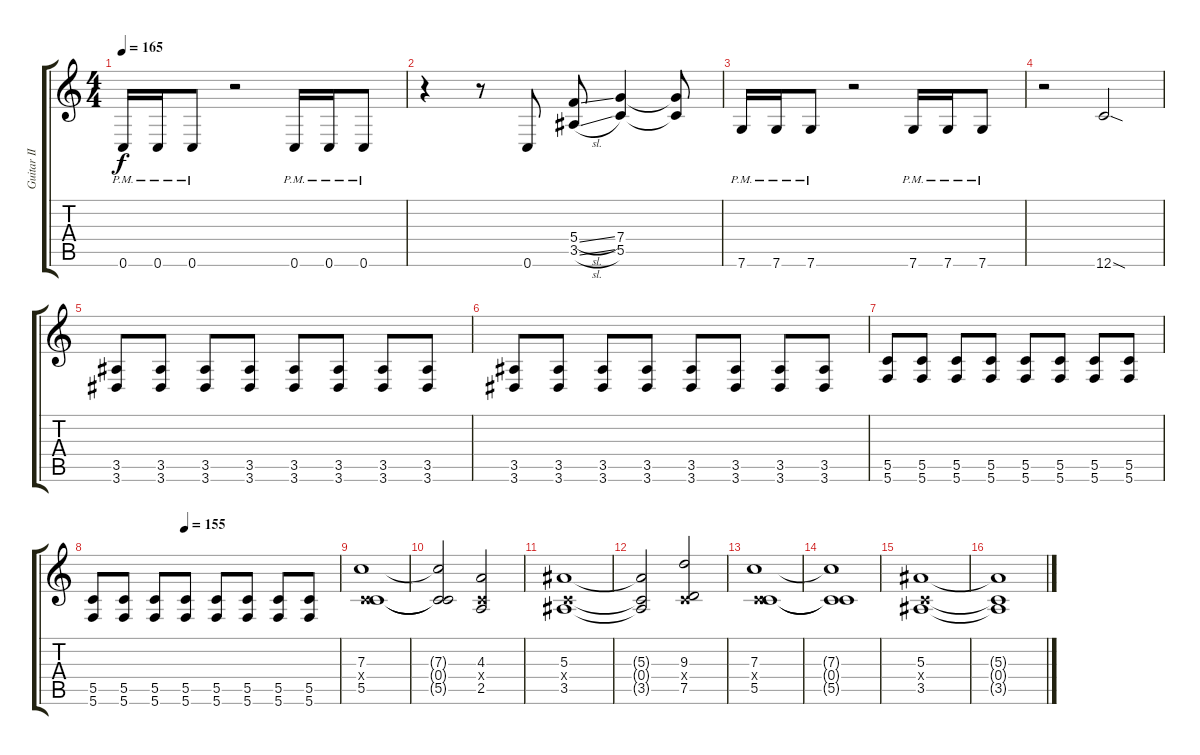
\track ("Guitar II" "Guitar II") {instrument overdrivenguitar}
\staff {score tabs}
\tuning (D4 A3 F3 C3 G2 C2) {hide}
\ts (4 4)
\tempo 165
\clef g2
\ks c
0.6{pm}.16{dy f} 0.6{pm}.16 0.6{pm}.8 r.2 0.6{pm}.16 0.6{pm}.16 0.6{pm}.8 |
r.4 r.8 0.6.8 (5.4{sl} 3.5{sl}).8 (7.4 5.5).4 (7.4{t} 5.5{t}).8 |
7.6{pm}.16 7.6{pm}.16 7.6{pm}.8 r.2 7.6{pm}.16 7.6{pm}.16 7.6{pm}.8 |
r.2 12.6{sod}.2 |
(3.5 3.6).8 (3.5 3.6).8 (3.5 3.6).8 (3.5 3.6).8 (3.5 3.6).8 (3.5 3.6).8 (3.5 3.6).8 (3.5 3.6).8 |
(3.5 3.6).8 (3.5 3.6).8 (3.5 3.6).8 (3.5 3.6).8 (3.5 3.6).8 (3.5 3.6).8 (3.5 3.6).8 (3.5 3.6).8 |
(5.5 5.6).8 (5.5 5.6).8 (5.5 5.6).8 (5.5 5.6).8 (5.5 5.6).8 (5.5 5.6).8 (5.5 5.6).8 (5.5 5.6).8 |
\tempo (155 0.375)
(5.5 5.6).8 (5.5 5.6).8 (5.5 5.6).8 (5.5 5.6).8 (5.5 5.6).8 (5.5 5.6).8 (5.5 5.6).8 (5.5 5.6).8 |
(7.3 0.4{x} 5.5).1 |
(7.3{t} 0.4{t} 5.5{t}).2 (4.3 0.4{x} 2.5).2 |
(5.3 0.4{x} 3.5).1 |
(5.3{t} 0.4{t} 3.5{t}).2 (9.3 0.4{x} 7.5).2 |
(7.3 0.4{x} 5.5).1 |
(7.3{t} 0.4{t} 5.5{t}).1 |
(5.3 0.4{x} 3.5).1 |
(5.3{t} 0.4{t} 3.5{t}).1
